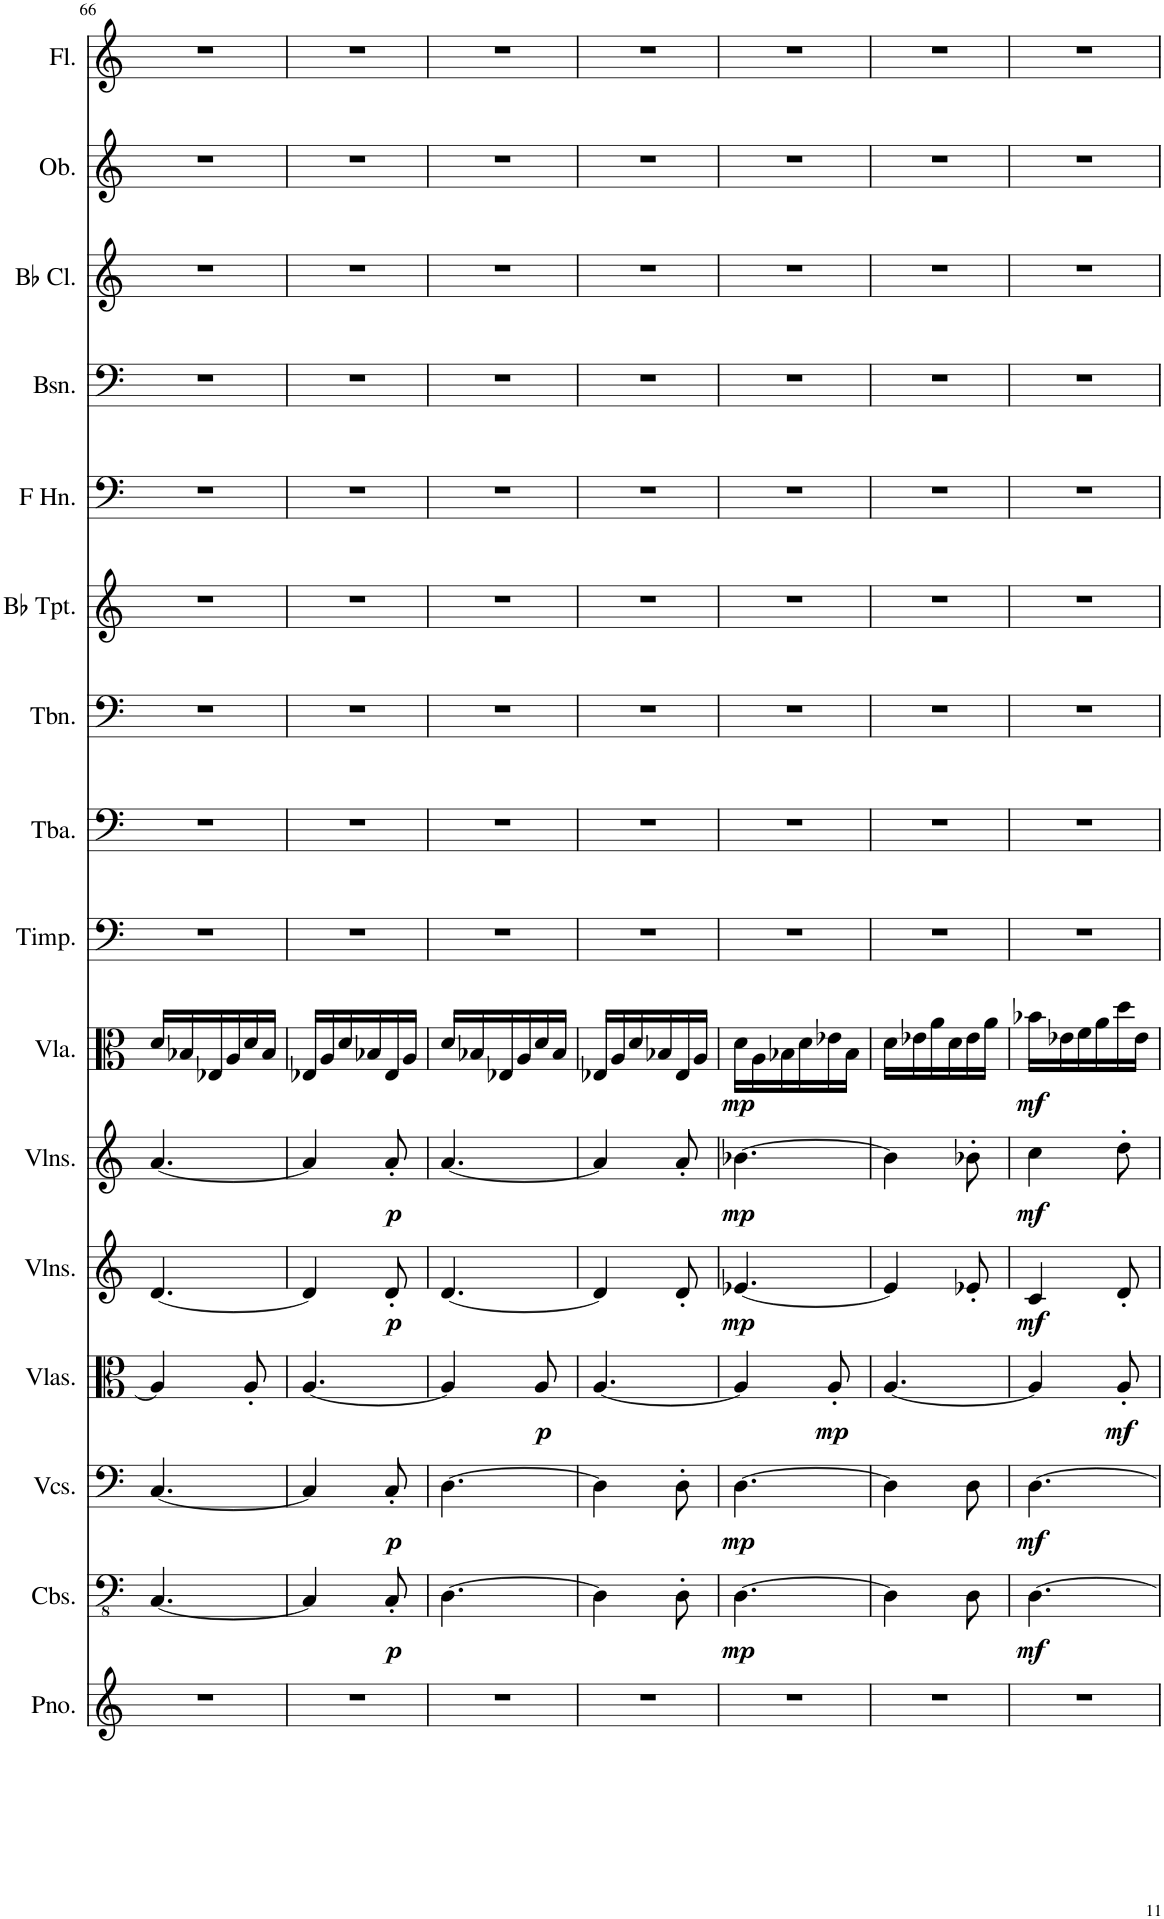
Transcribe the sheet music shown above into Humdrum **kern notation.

**kern	**kern	**dynam	**kern	**dynam	**kern	**dynam	**kern	**dynam	**kern	**dynam	**kern	**dynam	**kern	**kern	**kern	**kern	**kern	**kern	**kern	**kern	**kern
*part16	*part15	*part15	*part14	*part14	*part13	*part13	*part12	*part12	*part11	*part11	*part10	*part10	*part9	*part8	*part7	*part6	*part5	*part4	*part3	*part2	*part1
*staff16	*staff15	*staff15	*staff14	*staff14	*staff13	*staff13	*staff12	*staff12	*staff11	*staff11	*staff10	*staff10	*staff9	*staff8	*staff7	*staff6	*staff5	*staff4	*staff3	*staff2	*staff1
*I"Piano	*I"Contrabasses	*	*I"Violoncellos	*	*I"Violas	*	*I"Violins	*	*I"Violins	*	*I"Viola	*	*I"Timpani	*I"Tuba	*I"Trombone	*I"Bb Trumpet	*I"Horn in F	*I"Bassoon	*I"Bb Clarinet	*I"Oboe	*I"Flute
*I'Pno.	*I'Cbs.	*	*I'Vcs.	*	*I'Vlas.	*	*I'Vlns.	*	*I'Vlns.	*	*I'Vla.	*	*I'Timp.	*I'Tba.	*I'Tbn.	*I'Bb Tpt.	*	*I'Bsn.	*I'Bb Cl.	*I'Ob.	*I'Fl.
!!LO:PB:g=z
*clefG2	*clefFv4	*	*clefF4	*	*clefC3	*	*clefG2	*	*clefG2	*	*clefC3	*	*clefF4	*clefF4	*clefF4	*clefG2	*clefF4	*clefF4	*clefG2	*clefG2	*clefG2
*	*	*	*	*	*	*	*	*	*	*	*	*	*	*	*	*ITrd1c2	*ITrd4c7	*	*ITrd1c2	*	*
*k[]	*k[]	*	*k[]	*	*k[]	*	*k[]	*	*k[]	*	*k[]	*	*k[]	*k[]	*k[]	*k[]	*k[]	*k[]	*k[]	*k[]	*k[]
*M3/8	*M3/8	*	*M3/8	*	*M3/8	*	*M3/8	*	*M3/8	*	*M3/8	*	*M3/8	*M3/8	*M3/8	*M3/8	*M3/8	*M3/8	*M3/8	*M3/8	*M3/8
=66	=66	=66	=66	=66	=66	=66	=66	=66	=66	=66	=66	=66	=66	=66	=66	=66	=66	=66	=66	=66	=66
4.r	[4.CC/	.	[4.C/	.	4A/]	.	[4.d/	.	[4.a/	.	16d/LL	.	4.r	4.r	4.r	4.r	4.r	4.r	4.r	4.r	4.r
.	.	.	.	.	.	.	.	.	.	.	16B-X/	.	.	.	.	.	.	.	.	.	.
.	.	.	.	.	.	.	.	.	.	.	16E-X/	.	.	.	.	.	.	.	.	.	.
.	.	.	.	.	.	.	.	.	.	.	16A/	.	.	.	.	.	.	.	.	.	.
.	.	.	.	.	8A'/	.	.	.	.	.	16d/	.	.	.	.	.	.	.	.	.	.
.	.	.	.	.	.	.	.	.	.	.	16B-/JJ	.	.	.	.	.	.	.	.	.	.
=67	=67	=67	=67	=67	=67	=67	=67	=67	=67	=67	=67	=67	=67	=67	=67	=67	=67	=67	=67	=67	=67
4.r	4CC/]	.	4C/]	.	[4.A/	.	4d/]	.	4a/]	.	16E-X/LL	.	4.r	4.r	4.r	4.r	4.r	4.r	4.r	4.r	4.r
.	.	.	.	.	.	.	.	.	.	.	16A/	.	.	.	.	.	.	.	.	.	.
.	.	.	.	.	.	.	.	.	.	.	16d/	.	.	.	.	.	.	.	.	.	.
.	.	.	.	.	.	.	.	.	.	.	16B-X/	.	.	.	.	.	.	.	.	.	.
!	!	!LO:DY:b	!	!LO:DY:b	!	!	!	!LO:DY:b	!	!LO:DY:b	!	!	!	!	!	!	!	!	!	!	!
.	8CC'/	p	8C'/	p	.	.	8d'/	p	8a'/	p	16E-/	.	.	.	.	.	.	.	.	.	.
.	.	.	.	.	.	.	.	.	.	.	16A/JJ	.	.	.	.	.	.	.	.	.	.
=68	=68	=68	=68	=68	=68	=68	=68	=68	=68	=68	=68	=68	=68	=68	=68	=68	=68	=68	=68	=68	=68
4.r	[4.DD\	.	[4.D\	.	4A/]	.	[4.d/	.	[4.a/	.	16d/LL	.	4.r	4.r	4.r	4.r	4.r	4.r	4.r	4.r	4.r
.	.	.	.	.	.	.	.	.	.	.	16B-X/	.	.	.	.	.	.	.	.	.	.
.	.	.	.	.	.	.	.	.	.	.	16E-X/	.	.	.	.	.	.	.	.	.	.
.	.	.	.	.	.	.	.	.	.	.	16A/	.	.	.	.	.	.	.	.	.	.
!	!	!	!	!	!	!LO:DY:b	!	!	!	!	!	!	!	!	!	!	!	!	!	!	!
.	.	.	.	.	8A/	p	.	.	.	.	16d/	.	.	.	.	.	.	.	.	.	.
.	.	.	.	.	.	.	.	.	.	.	16B-/JJ	.	.	.	.	.	.	.	.	.	.
=69	=69	=69	=69	=69	=69	=69	=69	=69	=69	=69	=69	=69	=69	=69	=69	=69	=69	=69	=69	=69	=69
4.r	4DD\]	.	4D\]	.	[4.A/	.	4d/]	.	4a/]	.	16E-X/LL	.	4.r	4.r	4.r	4.r	4.r	4.r	4.r	4.r	4.r
.	.	.	.	.	.	.	.	.	.	.	16A/	.	.	.	.	.	.	.	.	.	.
.	.	.	.	.	.	.	.	.	.	.	16d/	.	.	.	.	.	.	.	.	.	.
.	.	.	.	.	.	.	.	.	.	.	16B-X/	.	.	.	.	.	.	.	.	.	.
.	8DD'\	.	8D'\	.	.	.	8d'/	.	8a'/	.	16E-/	.	.	.	.	.	.	.	.	.	.
.	.	.	.	.	.	.	.	.	.	.	16A/JJ	.	.	.	.	.	.	.	.	.	.
=70	=70	=70	=70	=70	=70	=70	=70	=70	=70	=70	=70	=70	=70	=70	=70	=70	=70	=70	=70	=70	=70
!	!	!LO:DY:b	!	!LO:DY:b	!	!	!	!LO:DY:b	!	!LO:DY:b	!	!LO:DY:b	!	!	!	!	!	!	!	!	!
4.r	[4.DD\	mp	[4.D\	mp	4A/]	.	[4.e-X/	mp	[4.b-X\	mp	16d\LL	mp	4.r	4.r	4.r	4.r	4.r	4.r	4.r	4.r	4.r
.	.	.	.	.	.	.	.	.	.	.	16A\	.	.	.	.	.	.	.	.	.	.
.	.	.	.	.	.	.	.	.	.	.	16B-X\	.	.	.	.	.	.	.	.	.	.
.	.	.	.	.	.	.	.	.	.	.	16d\	.	.	.	.	.	.	.	.	.	.
!	!	!	!	!	!	!LO:DY:b	!	!	!	!	!	!	!	!	!	!	!	!	!	!	!
.	.	.	.	.	8A'/	mp	.	.	.	.	16e-X\	.	.	.	.	.	.	.	.	.	.
.	.	.	.	.	.	.	.	.	.	.	16B-\JJ	.	.	.	.	.	.	.	.	.	.
=71	=71	=71	=71	=71	=71	=71	=71	=71	=71	=71	=71	=71	=71	=71	=71	=71	=71	=71	=71	=71	=71
4.r	4DD\]	.	4D\]	.	[4.A/	.	4e-/]	.	4b-\]	.	16d\LL	.	4.r	4.r	4.r	4.r	4.r	4.r	4.r	4.r	4.r
.	.	.	.	.	.	.	.	.	.	.	16e-X\	.	.	.	.	.	.	.	.	.	.
.	.	.	.	.	.	.	.	.	.	.	16a\	.	.	.	.	.	.	.	.	.	.
.	.	.	.	.	.	.	.	.	.	.	16d\	.	.	.	.	.	.	.	.	.	.
.	8DD\	.	8D\	.	.	.	8e-X'/	.	8b-X'\	.	16e-\	.	.	.	.	.	.	.	.	.	.
.	.	.	.	.	.	.	.	.	.	.	16a\JJ	.	.	.	.	.	.	.	.	.	.
=72	=72	=72	=72	=72	=72	=72	=72	=72	=72	=72	=72	=72	=72	=72	=72	=72	=72	=72	=72	=72	=72
!	!	!LO:DY:b	!	!LO:DY:b	!	!	!	!LO:DY:b	!	!LO:DY:b	!	!LO:DY:b	!	!	!	!	!	!	!	!	!
4.r	[4.DD\	mf	[4.D\	mf	4A/]	.	4c/	mf	4cc\	mf	16b-X\LL	mf	4.r	4.r	4.r	4.r	4.r	4.r	4.r	4.r	4.r
.	.	.	.	.	.	.	.	.	.	.	16e-X\	.	.	.	.	.	.	.	.	.	.
.	.	.	.	.	.	.	.	.	.	.	16f\	.	.	.	.	.	.	.	.	.	.
.	.	.	.	.	.	.	.	.	.	.	16a\	.	.	.	.	.	.	.	.	.	.
!	!	!	!	!	!	!LO:DY:b	!	!	!	!	!	!	!	!	!	!	!	!	!	!	!
.	.	.	.	.	8A'/	mf	8d'/	.	8dd'\	.	16dd\	.	.	.	.	.	.	.	.	.	.
.	.	.	.	.	.	.	.	.	.	.	16e-\JJ	.	.	.	.	.	.	.	.	.	.
=	=	=	=	=	=	=	=	=	=	=	=	=	=	=	=	=	=	=	=	=	=
*-	*-	*-	*-	*-	*-	*-	*-	*-	*-	*-	*-	*-	*-	*-	*-	*-	*-	*-	*-	*-	*-
